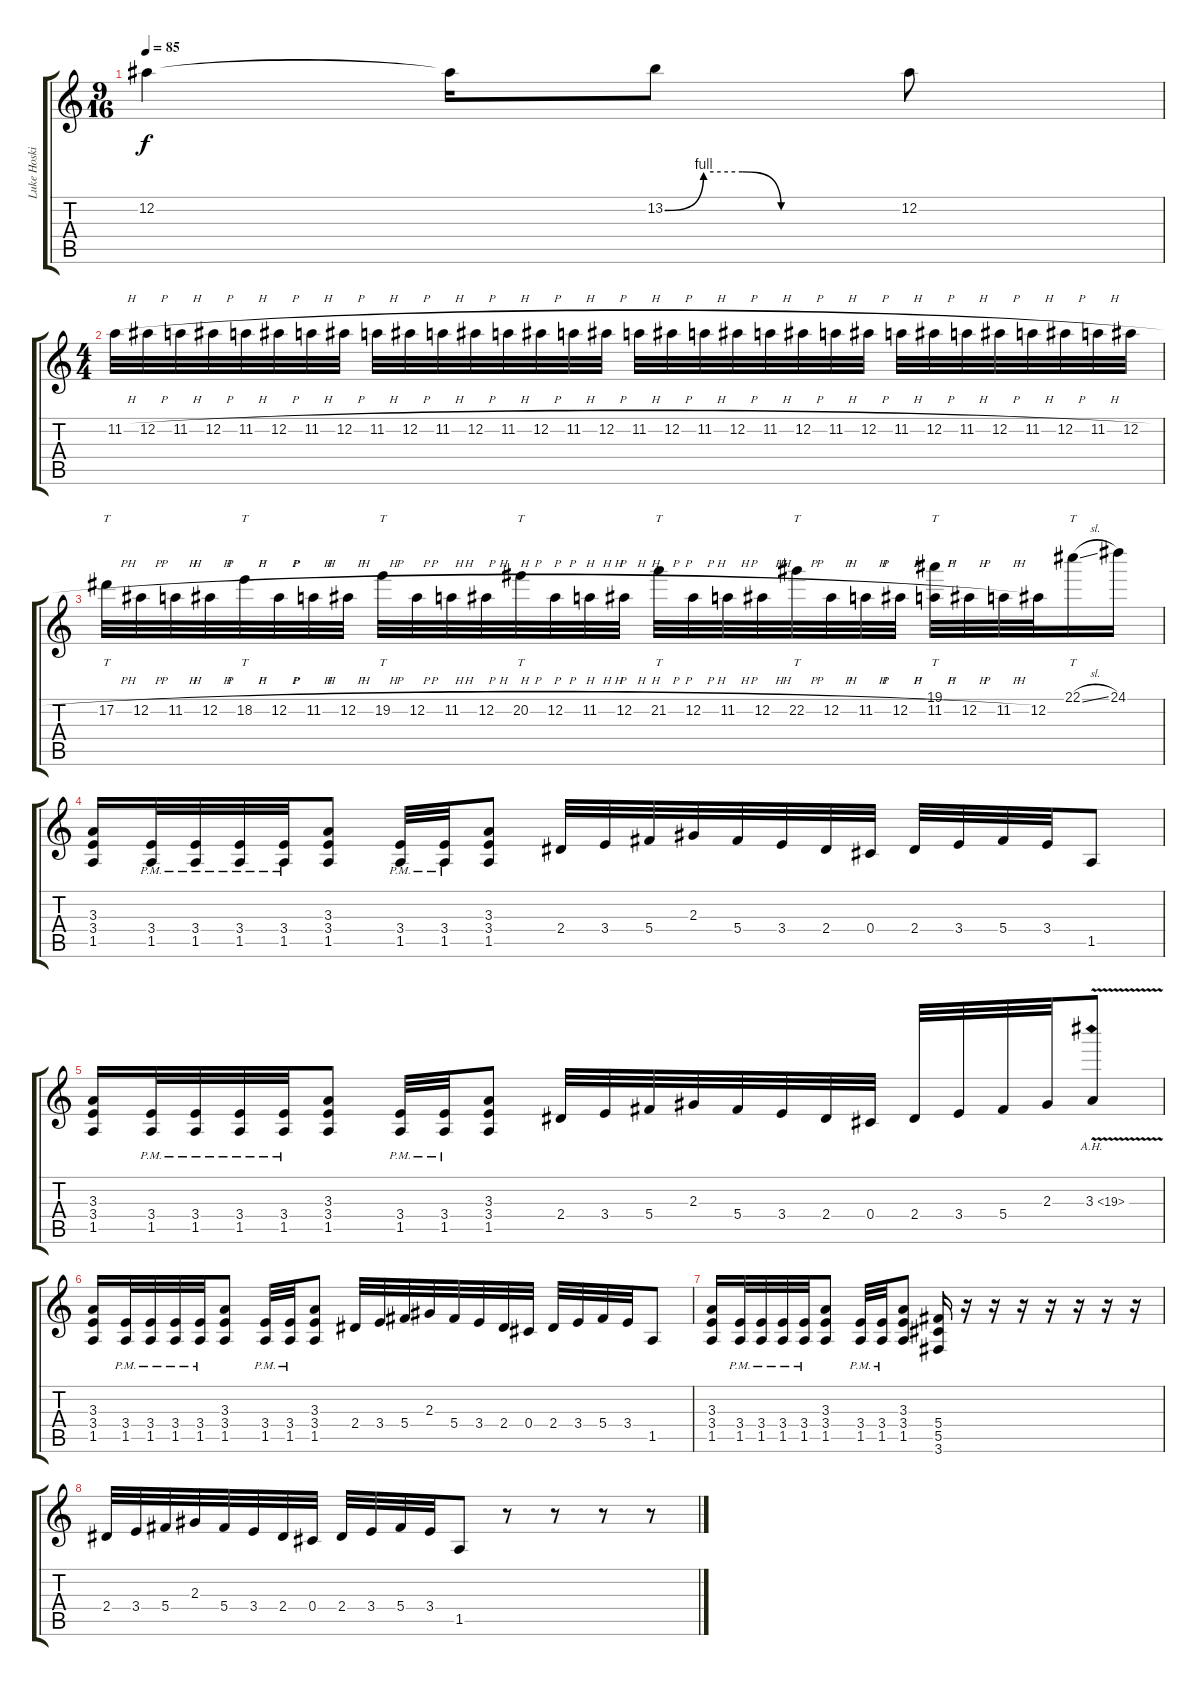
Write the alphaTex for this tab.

\track ("Luke Hoskin" "Luke Hoski") {instrument distortionguitar}
\staff {score tabs}
\tuning (Eb4 Bb3 Gb3 Db3 Ab2 Eb2) {hide}
\ts (9 16)
\tempo 85
\clef g2
\ks c
12.2.4{dy f} 12.2{t}.16 13.2{be (custom 0 0 10 4 20 4 30 0 60 0)}.8 12.2.8 |
\ts (4 4)
11.2{h}.32 12.2{h}.32 11.2{h}.32 12.2{h}.32 11.2{h}.32 12.2{h}.32 11.2{h}.32 12.2{h}.32 11.2{h}.32 12.2{h}.32 11.2{h}.32 12.2{h}.32 11.2{h}.32 12.2{h}.32 11.2{h}.32 12.2{h}.32 11.2{h}.32 12.2{h}.32 11.2{h}.32 12.2{h}.32 11.2{h}.32 12.2{h}.32 11.2{h}.32 12.2{h}.32 11.2{h}.32 12.2{h}.32 11.2{h}.32 12.2{h}.32 11.2{h}.32 12.2{h}.32 11.2{h}.32 12.2{h}.32 |
17.2{h}.32{tt} 12.2{h}.32 11.2{h}.32 12.2{h}.32 18.2{h}.32{tt} 12.2{h}.32 11.2{h}.32 12.2{h}.32 19.2{h}.32{tt} 12.2{h}.32 11.2{h}.32 12.2{h}.32 20.2{h}.32{tt} 12.2{h}.32 11.2{h}.32 12.2{h}.32 21.2{h}.32{tt} 12.2{h}.32 11.2{h}.32 12.2{h}.32 22.2{h}.32{tt} 12.2{h}.32 11.2{h}.32 12.2{h}.32 (19.1 11.2{h}).32{tt} 12.2{h}.32 11.2{h}.32 12.2.32 22.1{sl}.16{tt} 24.1.16 |
(3.3 3.4 1.5).16 (3.4{pm} 1.5{pm}).32 (3.4{pm} 1.5{pm}).32 (3.4{pm} 1.5{pm}).32 (3.4{pm} 1.5{pm}).32 (3.3 3.4 1.5).8 (3.4{pm} 1.5{pm}).32 (3.4{pm} 1.5{pm}).32 (3.3 3.4 1.5).8 2.4.32 3.4.32 5.4.32 2.3.32 5.4.32 3.4.32 2.4.32 0.4.32 2.4.32 3.4.32 5.4.32 3.4.32 1.5.8 |
(3.3 3.4 1.5).16 (3.4{pm} 1.5{pm}).32 (3.4{pm} 1.5{pm}).32 (3.4{pm} 1.5{pm}).32 (3.4{pm} 1.5{pm}).32 (3.3 3.4 1.5).8 (3.4{pm} 1.5{pm}).32 (3.4{pm} 1.5{pm}).32 (3.3 3.4 1.5).8 2.4.32 3.4.32 5.4.32 2.3.32 5.4.32 3.4.32 2.4.32 0.4.32 2.4.32 3.4.32 5.4.32 2.3.32 3.3{ah 16 v}.8 |
(3.3 3.4 1.5).16 (3.4{pm} 1.5{pm}).32 (3.4{pm} 1.5{pm}).32 (3.4{pm} 1.5{pm}).32 (3.4{pm} 1.5{pm}).32 (3.3 3.4 1.5).8 (3.4{pm} 1.5{pm}).32 (3.4{pm} 1.5{pm}).32 (3.3 3.4 1.5).8 2.4.32 3.4.32 5.4.32 2.3.32 5.4.32 3.4.32 2.4.32 0.4.32 2.4.32 3.4.32 5.4.32 3.4.32 1.5.8 |
(3.3 3.4 1.5).16 (3.4{pm} 1.5{pm}).32 (3.4{pm} 1.5{pm}).32 (3.4{pm} 1.5{pm}).32 (3.4{pm} 1.5{pm}).32 (3.3 3.4 1.5).8 (3.4{pm} 1.5{pm}).32 (3.4{pm} 1.5{pm}).32 (3.3 3.4 1.5).8 (5.4 5.5 3.6).16 r.16 r.16 r.16 r.16 r.16 r.16 r.16 |
2.4.32 3.4.32 5.4.32 2.3.32 5.4.32 3.4.32 2.4.32 0.4.32 2.4.32 3.4.32 5.4.32 3.4.32 1.5.8 r.8 r.8 r.8 r.8
